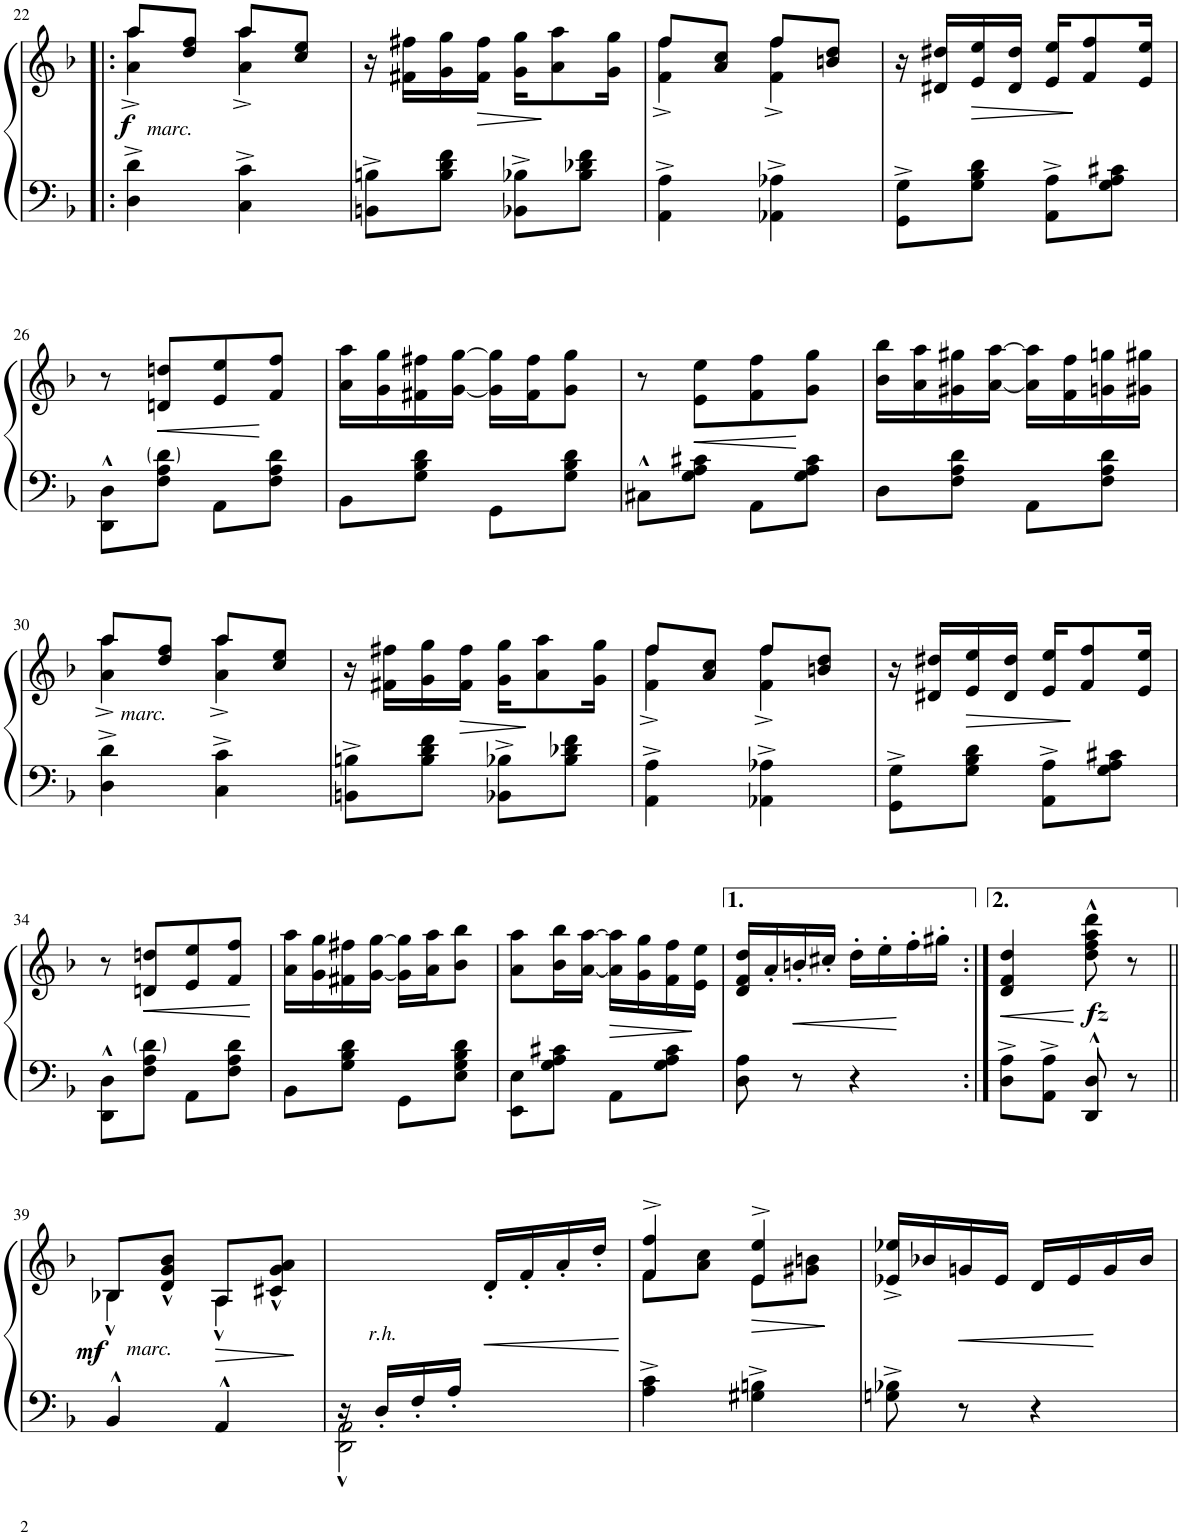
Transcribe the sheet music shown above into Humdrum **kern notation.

**kern	**kern	**dynam
*part1	*part1	*part1
*staff2	*staff1	*staff1/2
*I"Piano	*	*
*I'Pno.	*	*
!!LO:PB:g=z
*clefF4	*clefG2	*
*k[b-]	*k[b-]	*
*M2/4	*M2/4	*
=22!|:	=22!|:	=22!|:
*	*^	*
!LO:TX:a:i:t=marc.	!	!	!
!	!	!	!LO:DY:b
4D\^ 4d\^	8aa/L	4a\^ 4aa\^	f
.	8dd/ 8ff/J	.	.
4C\^ 4c\^	8aa/L	4a\^ 4aa\^	.
.	8cc/ 8ee/J	.	.
*	*v	*v	*
=23	=23	=23
8BBn\^ 8Bn\^L	16r	.
.	16f#X\ 16ff#X\LL	.
8B\ 8d\ 8f\J	16g\ 16gg\	.
!	!	!LO:HP:b
.	16f#\ 16ff#\JJ	>
8BB-X\^ 8B-X\^L	16g\ 16gg\KL	.
.	8a\ 8aa\	]
8B-\ 8d-X\ 8f\J	.	.
.	16g\ 16gg\Jk	.
=24	=24	=24
*	*^	*
4AA\^ 4A\^	8ff/L	4f\^ 4ff\^	.
.	8a/ 8cc/J	.	.
4AA-X\^ 4A-X\^	8ff/L	4f\^ 4ff\^	.
.	8bn/ 8dd/J	.	.
*	*v	*v	*
=25	=25	=25
8GG\^ 8G\^L	16r	.
.	16d#X/ 16dd#X/LL	.
!	!	!LO:HP:b
8G\ 8B-\ 8d\J	16e/ 16ee/	>
.	16d#/ 16dd#/JJ	.
8AA\^ 8A\^L	16e/ 16ee/KL	.
.	8f/ 8ff/	]
8G\ 8A\ 8c#X\J	.	.
.	16e/ 16ee/Jk	.
!!LO:LB:g=z
=26	=26	=26
8DD\^^ 8D\^^L	8r	.
!	!	!LO:HP:b
8F\ 8A\ 8d\J	8dn/ 8ddn/L	<
8AA\L	8e/ 8ee/	.
8F\ 8A\ 8d\J	8f/ 8ff/J	[
=27	=27	=27
8BB-\L	16a\ 16aa\LL	.
.	16g\ 16gg\	.
8G\ 8B-\ 8d\J	16f#X\ 16ff#X\	.
.	[16g\ [16gg\JJ	.
8GG\L	16g\] 16gg\]LL	.
.	16f#\ 16ff#\J	.
8G\ 8B-\ 8d\J	8g\ 8gg\J	.
=28	=28	=28
8C#X^^\L	8r	.
!	!	!LO:HP:b
8G\ 8A\ 8c#X\J	8e\ 8ee\L	<
8AA\L	8f\ 8ff\	.
8G\ 8A\ 8c#\J	8g\ 8gg\J	[
=29	=29	=29
8D\L	16b-\ 16bb-\LL	.
.	16a\ 16aa\	.
8F\ 8A\ 8d\J	16g#X\ 16gg#X\	.
.	[16a\ [16aa\JJ	.
8AA\L	16a\] 16aa\]LL	.
.	16f\ 16ff\	.
8F\ 8A\ 8d\J	16gn\ 16ggn\	.
.	16g#X\ 16gg#X\JJ	.
!!LO:LB:g=z
=30	=30	=30
*	*^	*
!LO:TX:a:i:t=marc.	!	!	!
4D\^ 4d\^	8aa/L	4a\^ 4aa\^	.
.	8dd/ 8ff/J	.	.
4C\^ 4c\^	8aa/L	4a\^ 4aa\^	.
.	8cc/ 8ee/J	.	.
*	*v	*v	*
=31	=31	=31
8BBn\^ 8Bn\^L	16r	.
.	16f#X\ 16ff#X\LL	.
8B\ 8d\ 8f\J	16g\ 16gg\	.
!	!	!LO:HP:b
.	16f#\ 16ff#\JJ	>
8BB-X\^ 8B-X\^L	16g\ 16gg\KL	.
.	8a\ 8aa\	]
8B-\ 8d-X\ 8f\J	.	.
.	16g\ 16gg\Jk	.
=32	=32	=32
*	*^	*
4AA\^ 4A\^	8ff/L	4f\^ 4ff\^	.
.	8a/ 8cc/J	.	.
4AA-X\^ 4A-X\^	8ff/L	4f\^ 4ff\^	.
.	8bn/ 8dd/J	.	.
*	*v	*v	*
=33	=33	=33
8GG\^ 8G\^L	16r	.
.	16d#X/ 16dd#X/LL	.
!	!	!LO:HP:b
8G\ 8B-\ 8d\J	16e/ 16ee/	>
.	16d#/ 16dd#/JJ	.
8AA\^ 8A\^L	16e/ 16ee/KL	.
.	8f/ 8ff/	]
8G\ 8A\ 8c#X\J	.	.
.	16e/ 16ee/Jk	.
!!LO:LB:g=z
=34	=34	=34
8DD\^^ 8D\^^L	8r	.
!	!	!LO:HP:b
8F\ 8A\ 8d\J	8dn/ 8ddn/L	<
8AA\L	8e/ 8ee/	.
8F\ 8A\ 8d\J	8f/ 8ff/J	.
.	.	[
=35	=35	=35
8BB-\L	16a\ 16aa\LL	.
.	16g\ 16gg\	.
8G\ 8B-\ 8d\J	16f#X\ 16ff#X\	.
.	[16g\ [16gg\JJ	.
8GG\L	16g\] 16gg\]LL	.
.	16a\ 16aa\J	.
8E\ 8G\ 8B-\ 8d\J	8b-\ 8bb-\J	.
=36	=36	=36
8EE\ 8E\L	8a\ 8aa\L	.
8G\ 8A\ 8c#X\J	16b-\ 16bb-\L	.
.	[16a\ [16aa\JJ	.
!	!	!LO:HP:b
8AA\L	16a\] 16aa\]LL	>
.	16g\ 16gg\	.
8G\ 8A\ 8c#\J	16f\ 16ff\	.
.	16e\ 16ee\JJ	.
.	.	]
=37	=37	=37
8D\ 8A\	16d/ 16f/ 16dd/LL	.
.	16a'/	.
!	!	!LO:HP:b
8r	16bn'/	<
.	16cc#X'/JJ	.
4r	16dd'\LL	.
.	16ee'\	.
.	16ff'\	[
.	16gg#X'\JJ	.
=38:|!	=38:|!	=38:|!
!	!	!LO:HP:b
8D\^ 8A\^L	4d/ 4f/ 4dd/	<
8AA\^ 8A\^J	.	.
!	!	!LO:DY:n=1:b
8DD/^^ 8D/^^	8dd\^^ 8ff\^^ 8aa\^^ 8ddd\^^	[ fz
8r	8r	.
!!LO:LB:g=z
=39||	=39||	=39||
*	*^	*
!LO:TX:a:i:t=marc.	!	!	!
!	!	!	!LO:DY:b
4BB-^^/	8B-/L	4B-X^^\	mf
.	8d/^^ 8g/^^ 8b-/^^J	.	.
!	!	!	!LO:HP:b
4AA^^/	8A/L	4A^^\	>
.	8c#X/^^ 8g/^^ 8a/^^J	.	.
*	*v	*v	*
.	.	]
=40	=40	=40
*^	*	*
!LO:TX:a:i:t=r.h.	!	!	!
16ryy	2DD\^^ 2AA\^^	16r	.
16D'/LL	.	8.ryy	.
16F'/	.	.	.
16A'/JJ	.	.	.
!	!	!	!LO:HP:b
4ryy	.	16d'/LL	<
.	.	16f'/	.
.	.	16a'/	.
.	.	16dd'/JJ	.
*v	*v	*	*
.	.	[
=41	=41	=41
*	*^	*
4A\^ 4c\^	4f/^ 4ff/^	8f\L	.
.	.	8a\ 8cc\J	.
!	!	!	!LO:HP:b
4G#X\^ 4Bn\^	4e/^ 4ee/^	8e\L	>
.	.	8g#X\ 8bn\J	.
*	*v	*v	*
.	.	]
=42	=42	=42
8Gn\^ 8B-X\^	16e-X/^< 16ee-X/^<LL	.
.	16b-X/	.
!	!	!LO:HP:b
8r	16gn/	<
.	16e-/JJ	.
4r	16d/LL	.
.	16e-/	.
.	16g/	[
.	16b-/JJ	.
=	=	=
*-	*-	*-
